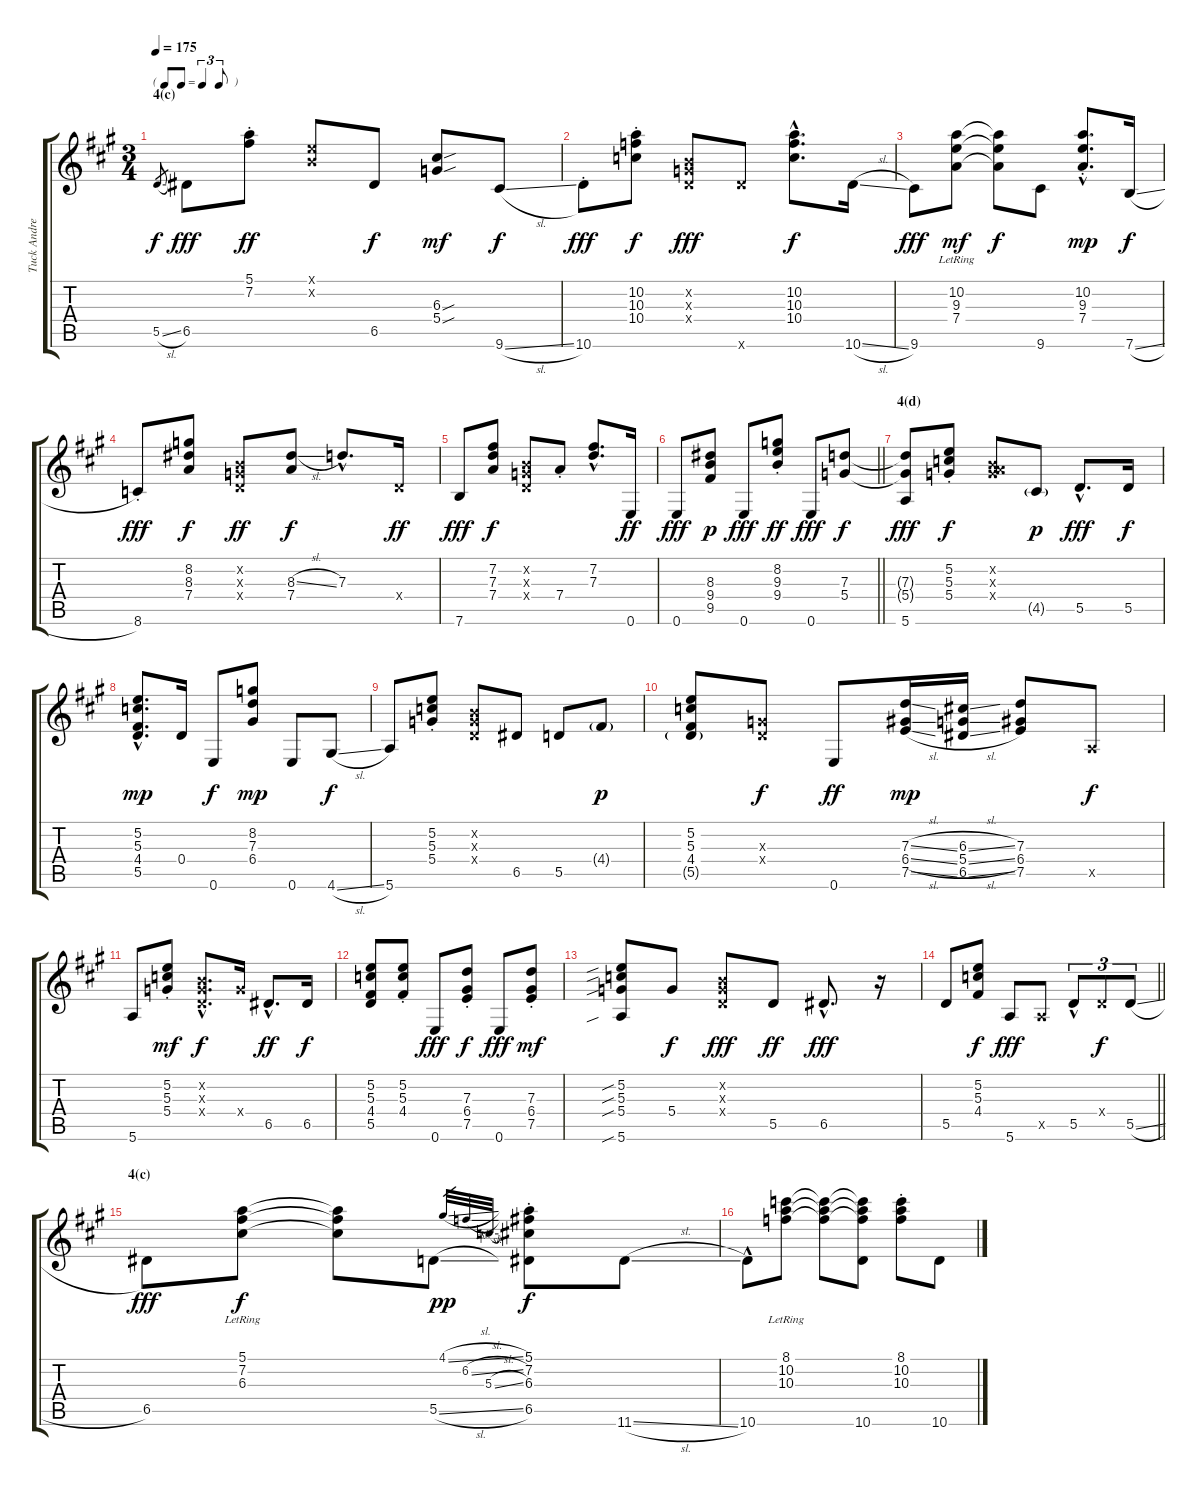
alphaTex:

\track ("Tuck Andress (corr)" "Tuck Andre") {instrument electricguitarjazz}
\staff {score tabs}
\tuning (E4 B3 G3 D3 A2 E2) {hide}
\ts (3 4)
\tf triplet8th
\section ("" "4(c)")
\tempo 175
\clef g2
\ks a
5.5{sl}.8{gr dy f} 6.5.8{dy fff} (5.1{st} 7.2{st}).8{dy ff} (0.1{x} 0.2{x}).8 6.5.8{dy f} (6.3{sou} 5.4{sou}).8{dy mf} 9.6{sl}.8{dy f} |
10.6{st}.8{dy fff} (10.2{st} 10.3{st} 10.4{st}).8{dy f} (0.2{x} 0.3{x} 0.4{x}).8{dy fff} 10.6{x}.8 (10.2{hac} 10.3{hac} 10.4{hac}).8{d dy f} 10.6{sl}.16 |
9.6.8{dy fff} (10.2{lr} 9.3{lr} 7.4).8{dy mf} (10.2{t} 9.3{t} 7.4{t}).8{dy f} 9.6.8 (10.2{hac st} 9.3{hac st} 7.4{hac st}).8{d dy mp} 7.6{sl}.16{dy f} |
8.6{st}.8{dy fff} (8.2 8.3 7.4).8{dy f} (0.2{x} 0.3{x} 0.4{x}).8{dy ff} (8.3{sl} 7.4).8{dy f} 7.3{hac}.8{d} 0.4{x}.16{dy ff} |
7.6.8{dy fff} (7.2 7.3 7.4).8{dy f} (0.2{x} 0.3{x} 0.4{x}).8 7.4{st}.8 (7.2{hac} 7.3{hac}).8{d} 0.6.16{dy ff} |
\barLineRight lightlight
0.6.8{dy fff} (8.3 9.4 9.5).8{dy p} 0.6.8{dy fff} (8.2{st} 9.3{st} 9.4{st}).8{dy ff} 0.6.8{dy fff} (7.3 5.4).8{dy f} |
\section ("" "4(d)")
(7.3{t} 5.4{t} 5.6).8{dy fff} (5.2{st} 5.3{st} 5.4{st}).8{dy f} (0.2{x} 0.3{x} 7.4{x}).8 4.5{g}.8{dy p} 5.5{hac}.8{d dy fff} 5.5.16{dy f} |
(5.2{hac} 5.3{hac} 4.4{hac} 5.5{hac}).8{d dy mp} 0.4.16 0.6.8{dy f} (8.2 7.3 6.4).8{dy mp} 0.6.8 4.6{sl}.8{dy f} |
5.6.8 (5.2{st} 5.3{st} 5.4{st}).8 (0.2{x} 0.3{x} 0.4{x}).8 6.5.8 5.5.8 4.4{g}.8{dy p} |
(5.2 5.3 4.4 5.5{g}).8 (0.3{x} 0.4{x}).8{dy f} 0.6.8{dy ff} (7.3{sl} 6.4{sl} 7.5{sl}).16{dy mp} (6.3{sl} 5.4{sl} 6.5{sl}).16 (7.3 6.4 7.5).8 0.5{x}.8{dy f} |
5.6.8 (5.2 5.3{st} 5.4{st}).8{dy mf} (0.2{hac x} 0.3{hac x} 0.4{hac x}).8{d dy f} 5.4{x}.16 6.5{hac}.8{d dy ff} 6.5.16{dy f} |
(5.2 5.3 4.4 5.5).8 (5.2{st} 5.3{st} 4.4{st}).8 0.6.8{dy fff} (7.3{st} 6.4{st} 7.5{st}).8{dy f} 0.6.8{dy fff} (7.3{st} 6.4{st} 7.5{st}).8{dy mf} |
(5.2{sib} 5.3{sib} 5.4{sib} 5.6{sib}).8 5.4.8{dy f} (0.2{x} 0.3{x} 0.4{x}).8{dy fff} 5.5.8{dy ff} 6.5{hac}.8{d dy fff} r.16 |
\barLineRight lightlight
5.5.8 (5.2 5.3 4.4).8{dy f} 5.6.8{dy fff} 0.5{x}.8 5.5{hac}.8{tu (3 2)} 0.4{x}.8{tu (3 2) dy f} 5.5{sl}.8{tu (3 2)} |
\section ("" "4(c)")
6.5.8{dy fff} (5.1{lr} 7.2{lr} 6.3{lr}).8{dy f} (5.1{t} 7.2{t} 6.3{t}).8 5.5{sl}.8 4.1{sl}.32{gr dy pp} 6.2{sl}.32{gr} 5.3{sl}.32{gr} (5.1{st} 7.2{st} 6.3{st} 6.5).8{dy f} 11.6{sl}.8 |
10.6{hac}.8 (8.1{lr} 10.2{lr} 10.3{lr}).8 (8.1{t} 10.2{t} 10.3{t}).8 (8.1{t} 10.2{t} 10.3{t} 10.6).8 (8.1{st} 10.2{st} 10.3{st}).8 10.6{sl}.8
